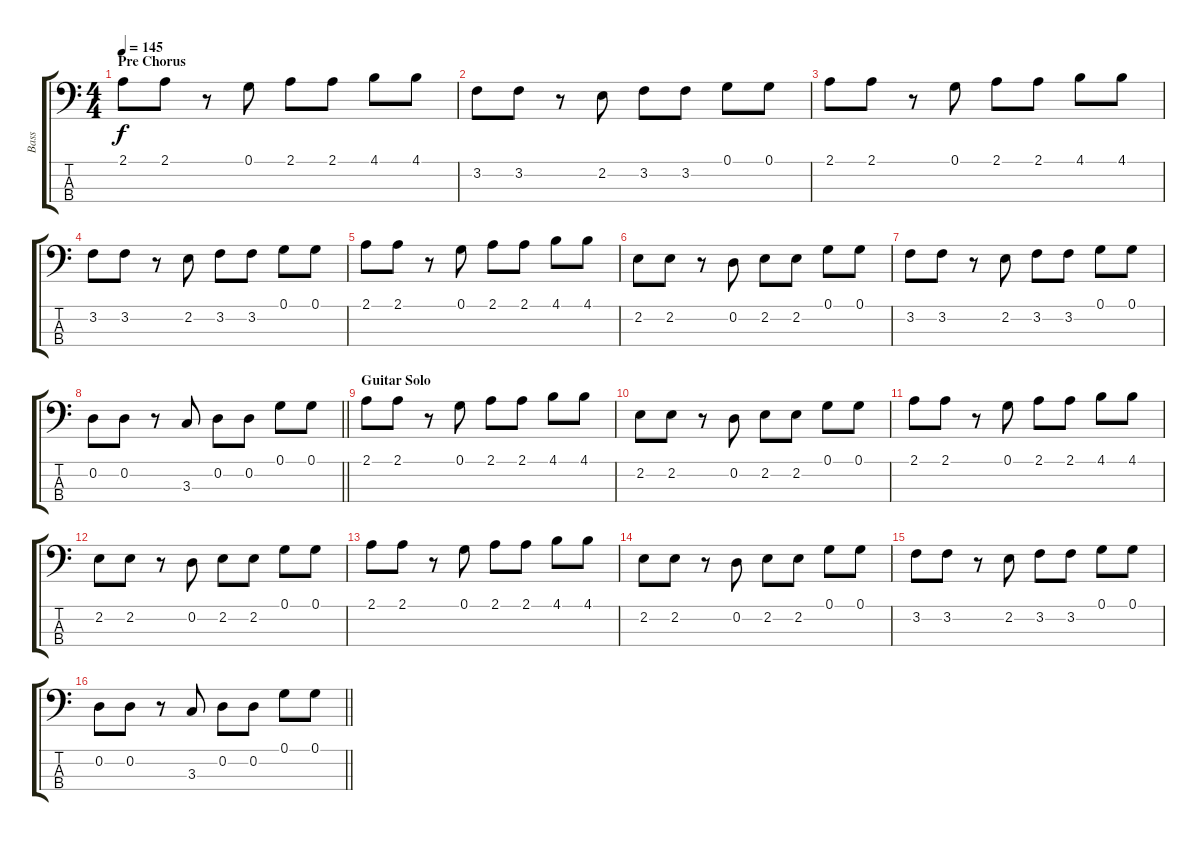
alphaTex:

\track ("Bass" "Bass") {instrument electricbasspick}
\staff {score tabs}
\tuning (G2 D2 A1 E1) {hide}
\ts (4 4)
\section ("" "Pre Chorus")
\tempo 145
\clef f4
\ks c
2.1.8{dy f} 2.1.8 r.8 0.1.8 2.1.8 2.1.8 4.1.8 4.1.8 |
3.2.8 3.2.8 r.8 2.2.8 3.2.8 3.2.8 0.1.8 0.1.8 |
2.1.8 2.1.8 r.8 0.1.8 2.1.8 2.1.8 4.1.8 4.1.8 |
3.2.8 3.2.8 r.8 2.2.8 3.2.8 3.2.8 0.1.8 0.1.8 |
2.1.8 2.1.8 r.8 0.1.8 2.1.8 2.1.8 4.1.8 4.1.8 |
2.2.8 2.2.8 r.8 0.2.8 2.2.8 2.2.8 0.1.8 0.1.8 |
3.2.8 3.2.8 r.8 2.2.8 3.2.8 3.2.8 0.1.8 0.1.8 |
\barLineRight lightlight
0.2.8 0.2.8 r.8 3.3.8 0.2.8 0.2.8 0.1.8 0.1.8 |
\section ("" "Guitar Solo")
2.1.8 2.1.8 r.8 0.1.8 2.1.8 2.1.8 4.1.8 4.1.8 |
2.2.8 2.2.8 r.8 0.2.8 2.2.8 2.2.8 0.1.8 0.1.8 |
2.1.8 2.1.8 r.8 0.1.8 2.1.8 2.1.8 4.1.8 4.1.8 |
2.2.8 2.2.8 r.8 0.2.8 2.2.8 2.2.8 0.1.8 0.1.8 |
2.1.8 2.1.8 r.8 0.1.8 2.1.8 2.1.8 4.1.8 4.1.8 |
2.2.8 2.2.8 r.8 0.2.8 2.2.8 2.2.8 0.1.8 0.1.8 |
3.2.8 3.2.8 r.8 2.2.8 3.2.8 3.2.8 0.1.8 0.1.8 |
\barLineRight lightlight
0.2.8 0.2.8 r.8 3.3.8 0.2.8 0.2.8 0.1.8 0.1.8
